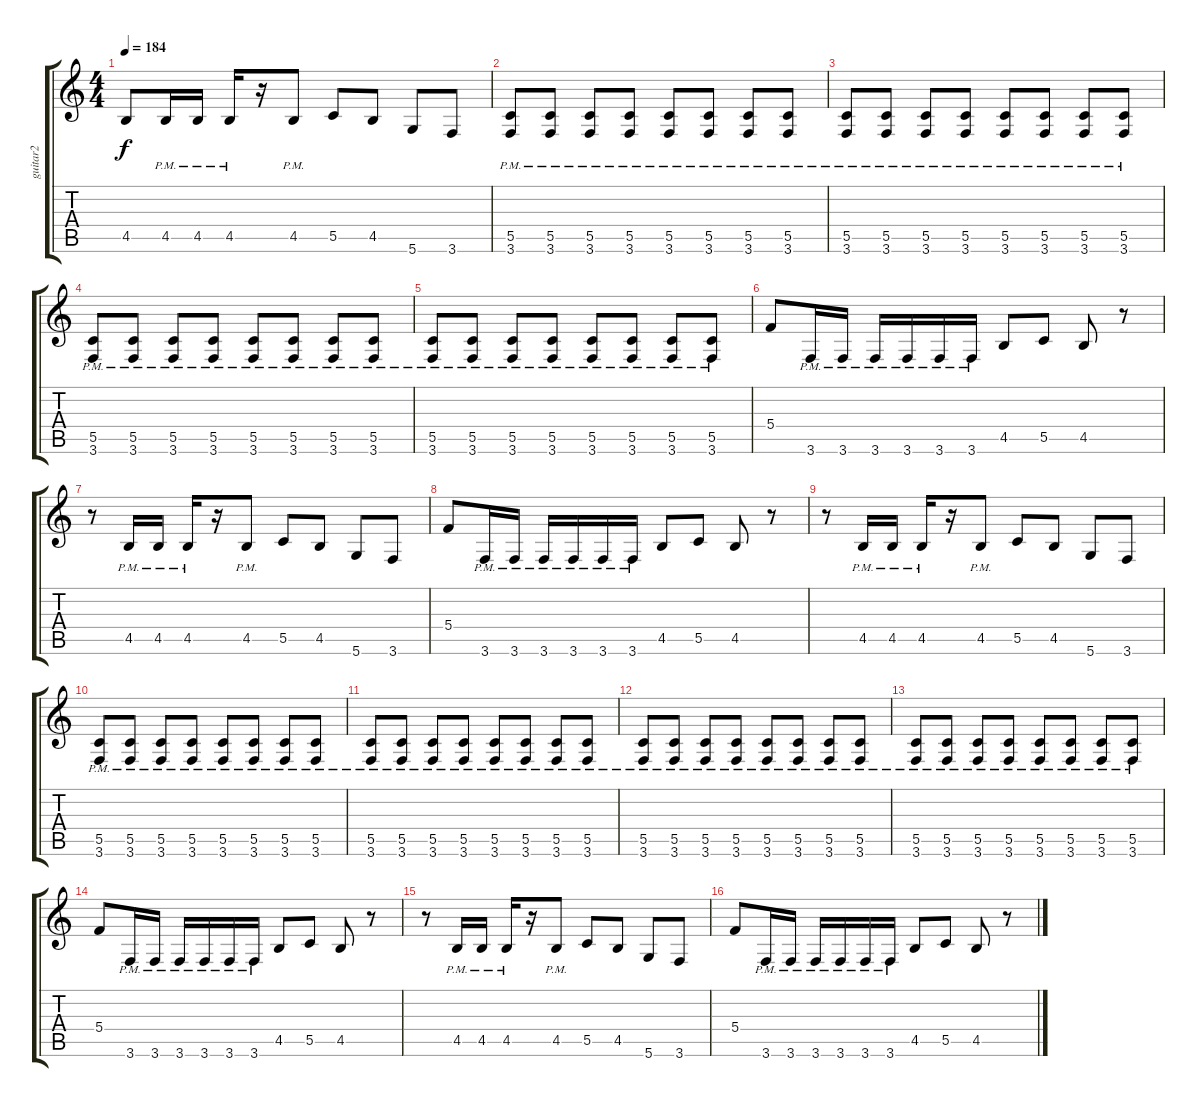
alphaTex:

\track ("guitar2" "guitar2") {instrument distortionguitar}
\staff {score tabs}
\tuning (D4 A3 F3 C3 G2 D2) {hide}
\ts (4 4)
\tempo 184
\clef g2
\ks c
4.5{t}.8{dy f} 4.5{pm}.16 4.5{pm}.16 4.5{pm}.16 r.16 4.5{pm}.8 5.5.8 4.5.8 5.6.8 3.6.8 |
(5.5{pm} 3.6{pm}).8 (5.5{pm} 3.6{pm}).8 (5.5{pm} 3.6{pm}).8 (5.5{pm} 3.6{pm}).8 (5.5{pm} 3.6{pm}).8 (5.5{pm} 3.6{pm}).8 (5.5{pm} 3.6{pm}).8 (5.5{pm} 3.6{pm}).8 |
(5.5{pm} 3.6{pm}).8 (5.5{pm} 3.6{pm}).8 (5.5{pm} 3.6{pm}).8 (5.5{pm} 3.6{pm}).8 (5.5{pm} 3.6{pm}).8 (5.5{pm} 3.6{pm}).8 (5.5{pm} 3.6{pm}).8 (5.5{pm} 3.6{pm}).8 |
(5.5{pm} 3.6{pm}).8 (5.5{pm} 3.6{pm}).8 (5.5{pm} 3.6{pm}).8 (5.5{pm} 3.6{pm}).8 (5.5{pm} 3.6{pm}).8 (5.5{pm} 3.6{pm}).8 (5.5{pm} 3.6{pm}).8 (5.5{pm} 3.6{pm}).8 |
(5.5{pm} 3.6{pm}).8 (5.5{pm} 3.6{pm}).8 (5.5{pm} 3.6{pm}).8 (5.5{pm} 3.6{pm}).8 (5.5{pm} 3.6{pm}).8 (5.5{pm} 3.6{pm}).8 (5.5{pm} 3.6{pm}).8 (5.5{pm} 3.6{pm}).8 |
5.4.8 3.6{pm}.16 3.6{pm}.16 3.6{pm}.16 3.6{pm}.16 3.6{pm}.16 3.6{pm}.16 4.5.8 5.5.8 4.5.8 r.8 |
r.8 4.5{pm}.16 4.5{pm}.16 4.5{pm}.16 r.16 4.5{pm}.8 5.5.8 4.5.8 5.6.8 3.6.8 |
5.4.8 3.6{pm}.16 3.6{pm}.16 3.6{pm}.16 3.6{pm}.16 3.6{pm}.16 3.6{pm}.16 4.5.8 5.5.8 4.5.8 r.8 |
r.8 4.5{pm}.16 4.5{pm}.16 4.5{pm}.16 r.16 4.5{pm}.8 5.5.8 4.5.8 5.6.8 3.6.8 |
(5.5{pm} 3.6{pm}).8 (5.5{pm} 3.6{pm}).8 (5.5{pm} 3.6{pm}).8 (5.5{pm} 3.6{pm}).8 (5.5{pm} 3.6{pm}).8 (5.5{pm} 3.6{pm}).8 (5.5{pm} 3.6{pm}).8 (5.5{pm} 3.6{pm}).8 |
(5.5{pm} 3.6{pm}).8 (5.5{pm} 3.6{pm}).8 (5.5{pm} 3.6{pm}).8 (5.5{pm} 3.6{pm}).8 (5.5{pm} 3.6{pm}).8 (5.5{pm} 3.6{pm}).8 (5.5{pm} 3.6{pm}).8 (5.5{pm} 3.6{pm}).8 |
(5.5{pm} 3.6{pm}).8 (5.5{pm} 3.6{pm}).8 (5.5{pm} 3.6{pm}).8 (5.5{pm} 3.6{pm}).8 (5.5{pm} 3.6{pm}).8 (5.5{pm} 3.6{pm}).8 (5.5{pm} 3.6{pm}).8 (5.5{pm} 3.6{pm}).8 |
(5.5{pm} 3.6{pm}).8 (5.5{pm} 3.6{pm}).8 (5.5{pm} 3.6{pm}).8 (5.5{pm} 3.6{pm}).8 (5.5{pm} 3.6{pm}).8 (5.5{pm} 3.6{pm}).8 (5.5{pm} 3.6{pm}).8 (5.5{pm} 3.6{pm}).8 |
5.4.8 3.6{pm}.16 3.6{pm}.16 3.6{pm}.16 3.6{pm}.16 3.6{pm}.16 3.6{pm}.16 4.5.8 5.5.8 4.5.8 r.8 |
r.8 4.5{pm}.16 4.5{pm}.16 4.5{pm}.16 r.16 4.5{pm}.8 5.5.8 4.5.8 5.6.8 3.6.8 |
5.4.8 3.6{pm}.16 3.6{pm}.16 3.6{pm}.16 3.6{pm}.16 3.6{pm}.16 3.6{pm}.16 4.5.8 5.5.8 4.5.8 r.8
